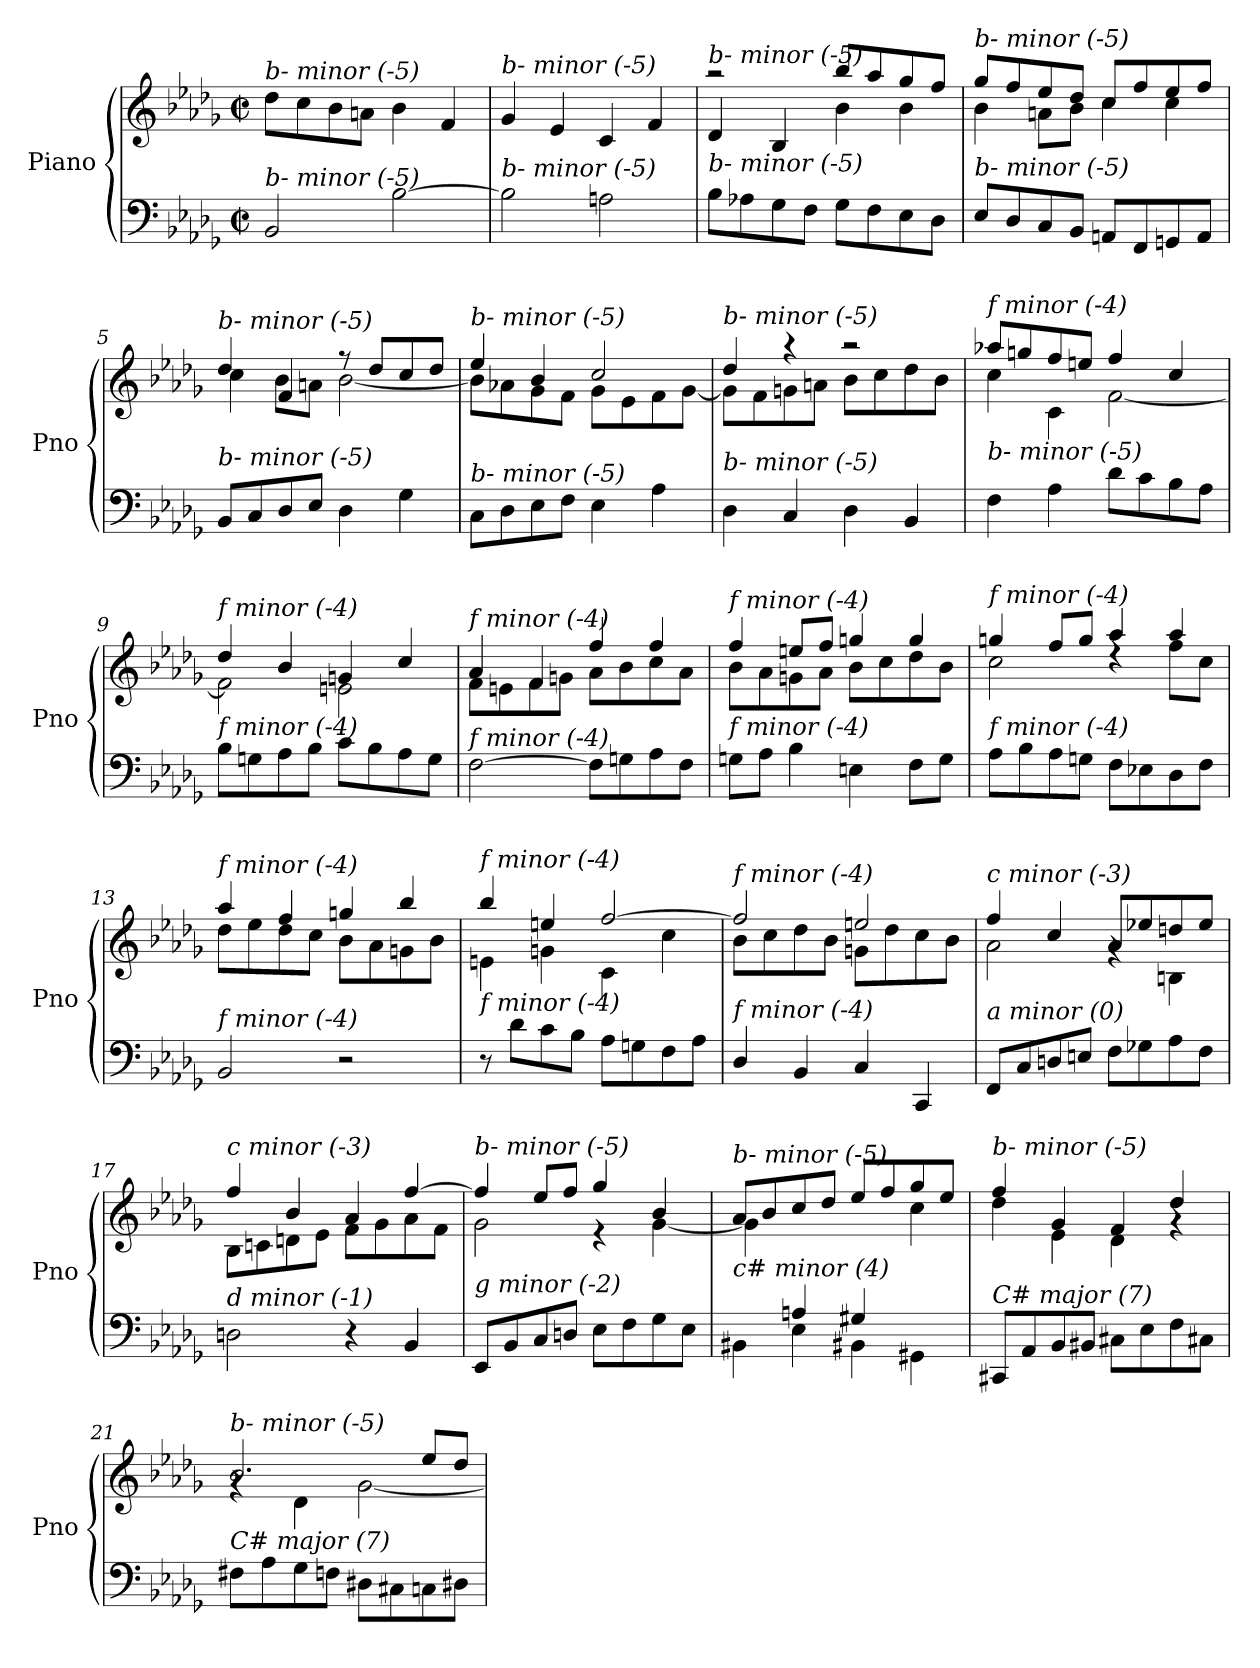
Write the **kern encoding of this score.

**kern	**kern
*part1	*part1
*staff2	*staff1
*I"Piano	*
*I'Pno	*
*clefF4	*clefG2
*k[b-e-a-d-g-]	*k[b-e-a-d-g-]
*M2/2	*M2/2
*met(c|)	*met(c|)
=1	=1
!	!LO:TX:i:t=b- minor (-5)
!LO:TX:i:t=b- minor (-5)	!
2BB-/	8dd-\L
.	8cc\
.	8b-\
.	8an\J
[2B-\	4b-\
.	4f/
=2	=2
!	!LO:TX:i:t=b- minor (-5)
!LO:TX:i:t=b- minor (-5)	!
2B-\]	4g-/
.	4e-/
2An\	4c/
.	4f/
=3	=3
*	*^
!	!LO:TX:i:t=b- minor (-5)	!
!LO:TX:i:t=b- minor (-5)	!	!
8B-\L	2r	4d-/
8A-X\	.	.
8G-\	.	4B-/
8F\J	.	.
8G-\L	8bb-/L	4b-\
8F\	8aa-/	.
8E-\	8gg-/	4b-\
8D-\J	8ff/J	.
=4	=4	=4
!	!LO:TX:i:t=b- minor (-5)	!
!LO:TX:i:t=b- minor (-5)	!	!
8E-/L	8gg-/L	4b-\
8D-/	8ff/	.
8C/	8ee-/	8an\L
8BB-/J	8dd-/J	8b-\J
8AAn/L	8cc/L	4cc\
8FF/	8ff/	.
8GGn/	8ee-/	4cc\
8AA/J	8ff/J	.
=5	=5	=5
!	!LO:TX:i:t=b- minor (-5)	!
!LO:TX:i:t=b- minor (-5)	!	!
8BB-/L	4dd-/	4cc\
8C/	.	.
8D-/	4f/	8b-\L
8E-/J	.	8an\J
4D-\	8r	[2b-\
.	8dd-/L	.
4G-\	8cc/	.
.	8dd-/J	.
!!LO:LB:g=z	!!
=6	=6	=6
!	!LO:TX:i:t=b- minor (-5)	!
!LO:TX:i:t=b- minor (-5)	!	!
8C\L	4ee-/	8b-\L]
8D-\	.	8a-X\
8E-\	4b-/	8g-\
8F\J	.	8f\J
4E-\	2cc/	8g-\L
.	.	8e-\
4A-\	.	8f\
.	.	[8g-\J
=7	=7	=7
!	!LO:TX:i:t=b- minor (-5)	!
!LO:TX:i:t=b- minor (-5)	!	!
4D-\	4dd-/	8g-\L]
.	.	8f\
4C/	4r	8gn\
.	.	8an\J
4D-\	2r	8b-\L
.	.	8cc\
4BB-/	.	8dd-\
.	.	8b-\J
=8	=8	=8
!	!LO:TX:i:t=f minor (-4)	!
!LO:TX:i:t=b- minor (-5)	!	!
4F\	8aa-X/L	4cc\
.	8ggn/	.
4A-\	8ff/	4c\
.	8een/J	.
8d-\L	4ff/	[2f\
8c\	.	.
8B-\	4cc/	.
8A-\J	.	.
=9	=9	=9
!	!LO:TX:i:t=f minor (-4)	!
!LO:TX:i:t=f minor (-4)	!	!
8B-\L	4dd-/	2f\]
8Gn\	.	.
8A-\	4b-/	.
8B-\J	.	.
8c\L	4gn/	2en\
8B-\	.	.
8A-\	4cc/	.
8G\J	.	.
=10	=10	=10
!	!LO:TX:i:t=f minor (-4)	!
!LO:TX:i:t=f minor (-4)	!	!
[2F\	4a-/	8f\L
.	.	8en\
.	4f/	8f\
.	.	8gn\J
8F\L]	4ff/	8a-\L
8Gn\	.	8b-\
8A-\	4ff/	8cc\
8F\J	.	8a-\J
!!LO:LB:g=z	!!
=11	=11	=11
!	!LO:TX:i:t=f minor (-4)	!
!LO:TX:i:t=f minor (-4)	!	!
8Gn\L	4ff/	8b-\L
8A-\J	.	8a-\
4B-\	8een/L	8gn\
.	8ff/J	8a-\J
4En\	4ggn/	8b-\L
.	.	8cc\
8F\L	4gg/	8dd-\
8G\J	.	8b-\J
=12	=12	=12
!	!LO:TX:i:t=f minor (-4)	!
!LO:TX:i:t=f minor (-4)	!	!
8A-\L	4ggn/	2cc\
8B-\	.	.
8A-\	8ff/L	.
8Gn\J	8gg/J	.
8F\L	4aa-/	4rdd
8E-X\	.	.
8D-\	4aa-/	8ff\L
8F\J	.	8cc\J
=13	=13	=13
!	!LO:TX:i:t=f minor (-4)	!
!LO:TX:i:t=f minor (-4)	!	!
2BB-/	4aa-/	8dd-\L
.	.	8ee-\
.	4ff/	8dd-\
.	.	8cc\J
2r	4ggn/	8b-\L
.	.	8a-\
.	4bb-/	8gn\
.	.	8b-\J
=14	=14	=14
!	!LO:TX:i:t=f minor (-4)	!
!LO:TX:i:t=f minor (-4)	!	!
8r	4bb-/	4en\
8d-\L	.	.
8c\	4een/	4gn\
8B-\J	.	.
8A-\L	[2ff/	4c\
8Gn\	.	.
8F\	.	4cc\
8A-\J	.	.
=15	=15	=15
!	!LO:TX:i:t=f minor (-4)	!
!LO:TX:i:t=f minor (-4)	!	!
4D-/	2ff/]	8b-\L
.	.	8cc\
4BB-/	.	8dd-\
.	.	8b-\J
4C/	2een/	8gn\L
.	.	8dd-\
4CC/	.	8cc\
.	.	8b-\J
!!LO:LB:g=z	!!
=16	=16	=16
!	!LO:TX:i:t=c minor (-3)	!
!LO:TX:i:t=a minor (0)	!	!
8FF/L	4ff/	2a-\
8C/	.	.
8Dn/	4cc/	.
8En/J	.	.
8F\L	8a-/L	4rg
8G-X\	8ee-X/	.
8A-\	8ddn/	4Bni\
8F\J	8ee-/J	.
=17	=17	=17
!	!LO:TX:i:t=c minor (-3)	!
!LO:TX:i:t=d minor (-1)	!	!
2Dn\	4ff/	8B-\L
.	.	8cn\
.	4b-/	8dn\
.	.	8e-\J
4r	4a-/	8f\L
.	.	8g-\
4BB-/	[4ff/	8a-\
.	.	8f\J
=18	=18	=18
!	!LO:TX:i:t=b- minor (-5)	!
!LO:TX:i:t=g minor (-2)	!	!
8EE-/L	4ff/]	2g-\
8BB-/	.	.
8C/	8ee-/L	.
8Dn/J	8ff/J	.
8E-\L	4gg-/	4r
8F\	.	.
8G-\	4b-/	[4g-\
8E-\J	.	.
=19	=19	=19
*^	*	*
!	!	!LO:TX:i:t=b- minor (-5)	!
!LO:TX:i:t=c# minor (4)	!	!	!
4ryy	4BB#Xi\	8a-/L	4g-\]
.	.	8b-/	.
4Ani/	4E-\	8cc/	2ryy
.	.	8dd-/J	.
4G#Xi/	4BB#Xi\	8ee-/L	.
.	.	8ff/	.
4ryy	4GG#Xi\	8gg-/	4cc\
.	.	8ee-/J	.
*v	*v	*	*
=20	=20	=20
!	!LO:TX:i:t=b- minor (-5)	!
!LO:TX:i:t=C# major (7)	!	!
8CC#Xi/L	4ff/	4dd-\
8AA-/	.	.
8BB-/	4g-/	4e-\
8BB#Xi/J	.	.
8C#Xi\L	4f/	4d-\
8E-\	.	.
8F\	4dd-/	4rg
8C#Xi\J	.	.
!!LO:LB:g=z	!!
=21	=21	=21
!	!LO:TX:i:t=b- minor (-5)	!
!LO:TX:i:t=C# major (7)	!	!
8F#Xi\L	2.b-/	4rg
8A-\	.	.
8G-\	.	4d-\
8F\J	.	.
8D#Xi\L	.	[2g-\
8C#Xi\	.	.
8C\	8ee-/L	.
8D#Xi\J	8dd-/J	.
*	*v	*v
=	=
*-	*-
